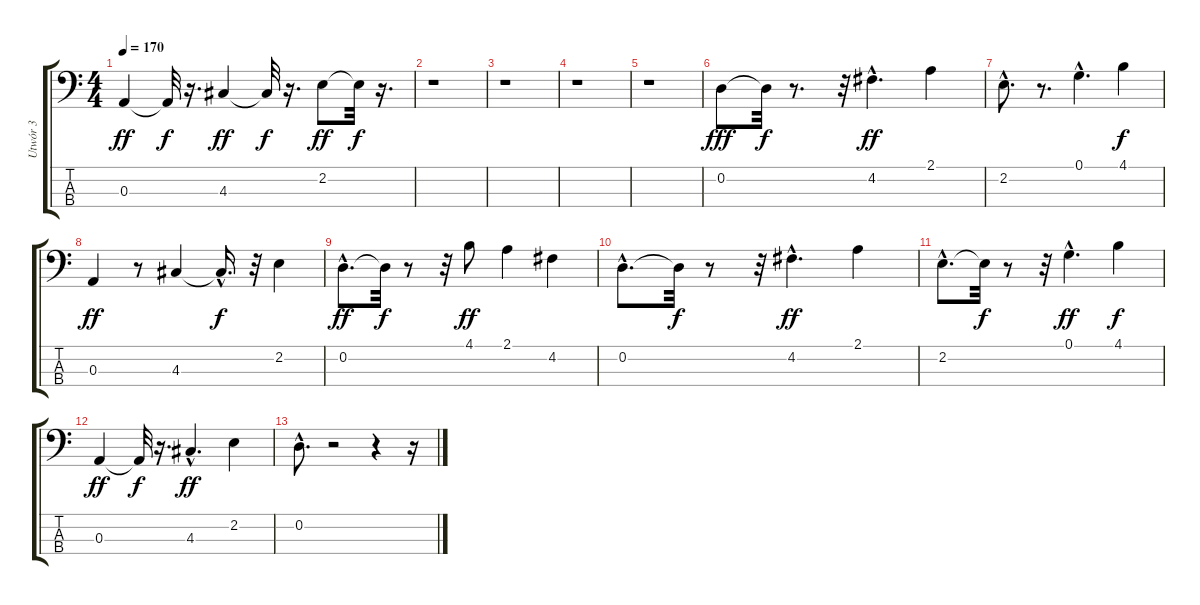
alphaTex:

\track ("Utwór 3" "Utwór 3") {instrument electricbassfinger}
\staff {score tabs}
\tuning (G2 D2 A1 E1) {hide}
\ts (4 4)
\tempo 170
\clef f4
\ks c
0.3.4{dy ff} 0.3{t}.32{dy f} r.16{d} 4.3.4{dy ff} 4.3{t}.32{dy f} r.16{d} 2.2.8{dy ff} 2.2{t}.32{dy f} r.16{d} |
r.1 |
r.1 |
r.1 |
r.1 |
0.2.8{dy fff} 0.2{t}.32{dy f} r.8{d} r.32 4.2{hac}.4{d dy ff} 2.1.4 |
2.2{hac}.8{d} r.8{d} 0.1{hac}.4{d} 4.1.4{dy f} |
0.3.4{dy ff} r.8 4.3.4 4.3{hac t}.16{d dy f} r.32 2.2.4 |
0.2{hac}.8{d dy ff} 0.2{t}.32{dy f} r.8 r.32 4.1.8{dy ff} 2.1.4 4.2.4 |
0.2{hac}.8{d} 0.2{t}.32{dy f} r.8 r.32 4.2{hac}.4{d dy ff} 2.1.4 |
2.2{hac}.8{d} 2.2{t}.32{dy f} r.8 r.32 0.1{hac}.4{d dy ff} 4.1.4{dy f} |
0.3.4{dy ff} 0.3{t}.32{dy f} r.16{d} 4.3{hac}.4{d dy ff} 2.2.4 |
0.2{hac}.8{d} r.2 r.4 r.16
